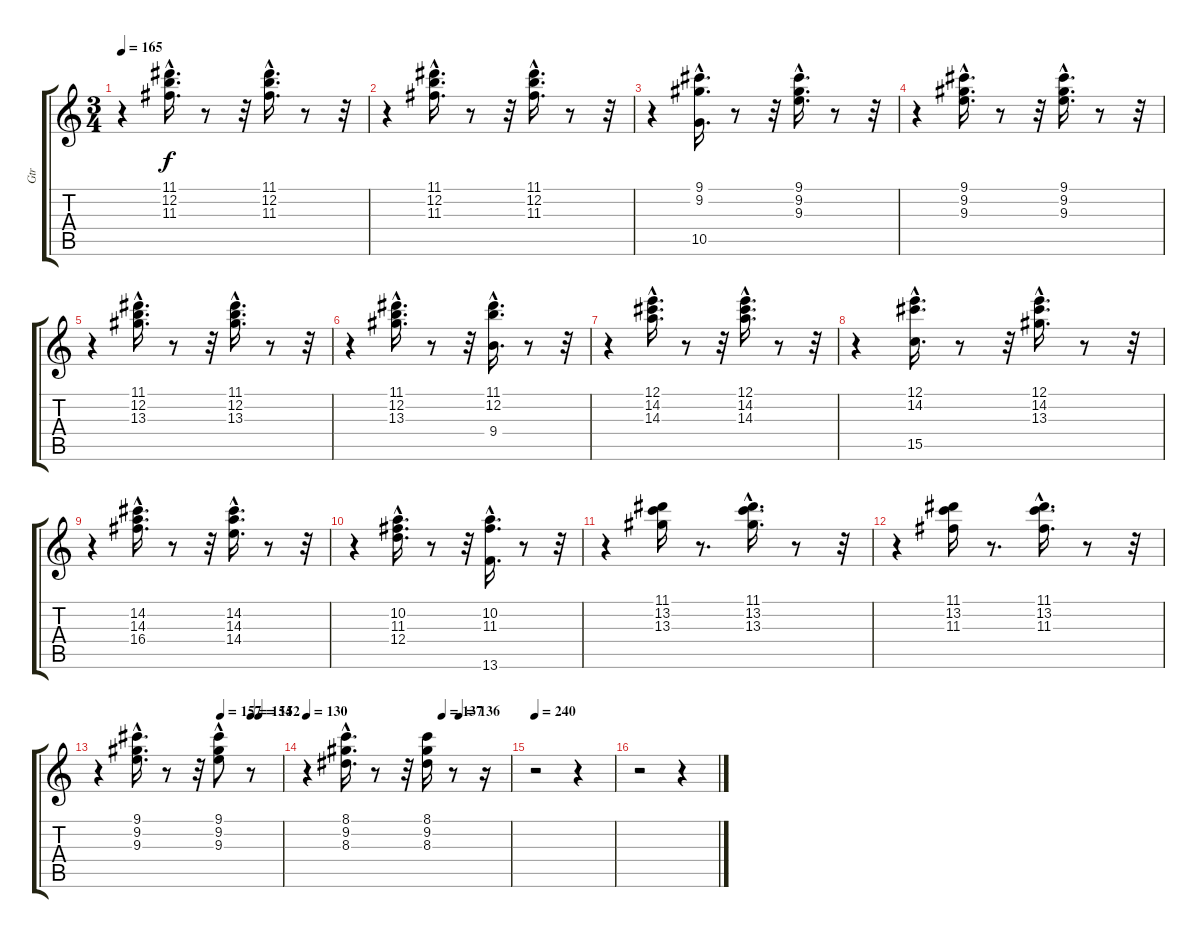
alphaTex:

\track ("Gtr" "Gtr") {instrument acousticguitarsteel}
\staff {score tabs}
\tuning (E4 B3 G3 D3 A2 E2) {hide}
\ts (3 4)
\tempo 165
\clef g2
\ks c
r.4{dy f} (11.1{hac} 12.2 11.3).16{d} r.8 r.32 (11.1 12.2{hac} 11.3).16{d} r.8 r.32 |
r.4 (11.1{hac} 12.2{hac} 11.3{hac}).16{d} r.8 r.32 (11.1{hac} 12.2{hac} 11.3{hac}).16{d} r.8 r.32 |
r.4 (9.1{hac} 9.2{hac} 10.5{hac}).16{d} r.8 r.32 (9.1{hac} 9.2{hac} 9.3{hac}).16{d} r.8 r.32 |
r.4 (9.1{hac} 9.2{hac} 9.3{hac}).16{d} r.8 r.32 (9.1{hac} 9.2 9.3).16{d} r.8 r.32 |
r.4 (11.1{hac} 12.2{hac} 13.3).16{d} r.8 r.32 (11.1{hac} 12.2{hac} 13.3).16{d} r.8 r.32 |
r.4 (11.1{hac} 12.2{hac} 13.3{hac}).16{d} r.8 r.32 (11.1{hac} 12.2{hac} 9.4).16{d} r.8 r.32 |
r.4 (12.1{hac} 14.2{hac} 14.3{hac}).16{d} r.8 r.32 (12.1{hac} 14.2 14.3).16{d} r.8 r.32 |
r.4 (12.1{hac} 14.2{hac} 15.5{hac}).16{d} r.8 r.32 (12.1 14.2 13.3{hac}).16{d} r.8 r.32 |
r.4 (14.2 14.3{hac} 16.4).16{d} r.8 r.32 (14.2 14.3{hac} 14.4{hac}).16{d} r.8 r.32 |
r.4 (10.2{hac} 11.3{hac} 12.4{hac}).16{d} r.8 r.32 (10.2{hac} 11.3{hac} 13.6).16{d} r.8 r.32 |
r.4 (11.1 13.2 13.3).16 r.8{d} (11.1 13.2{hac} 13.3).16{d} r.8 r.32 |
r.4 (11.1 13.2 11.3).16 r.8{d} (11.1{hac} 13.2{hac} 11.3{hac}).16{d} r.8 r.32 |
\tempo (157 0.6666666666666666)
\tempo (154 0.8333333333333334)
\tempo (152 0.875)
r.4 (9.1{hac} 9.2{hac} 9.3{hac}).16{d} r.8 r.32 (9.1 9.2{hac} 9.3{hac}).8 r.8 |
\tempo 130
\tempo (137 0.6666666666666666)
\tempo (136 0.75)
r.4 (8.1{hac} 9.2{hac} 8.3{hac}).16{d} r.8 r.32 (8.1 9.2 8.3).16 r.8 r.16 |
\tempo 240
r.2 r.4 |
r.2 r.4
